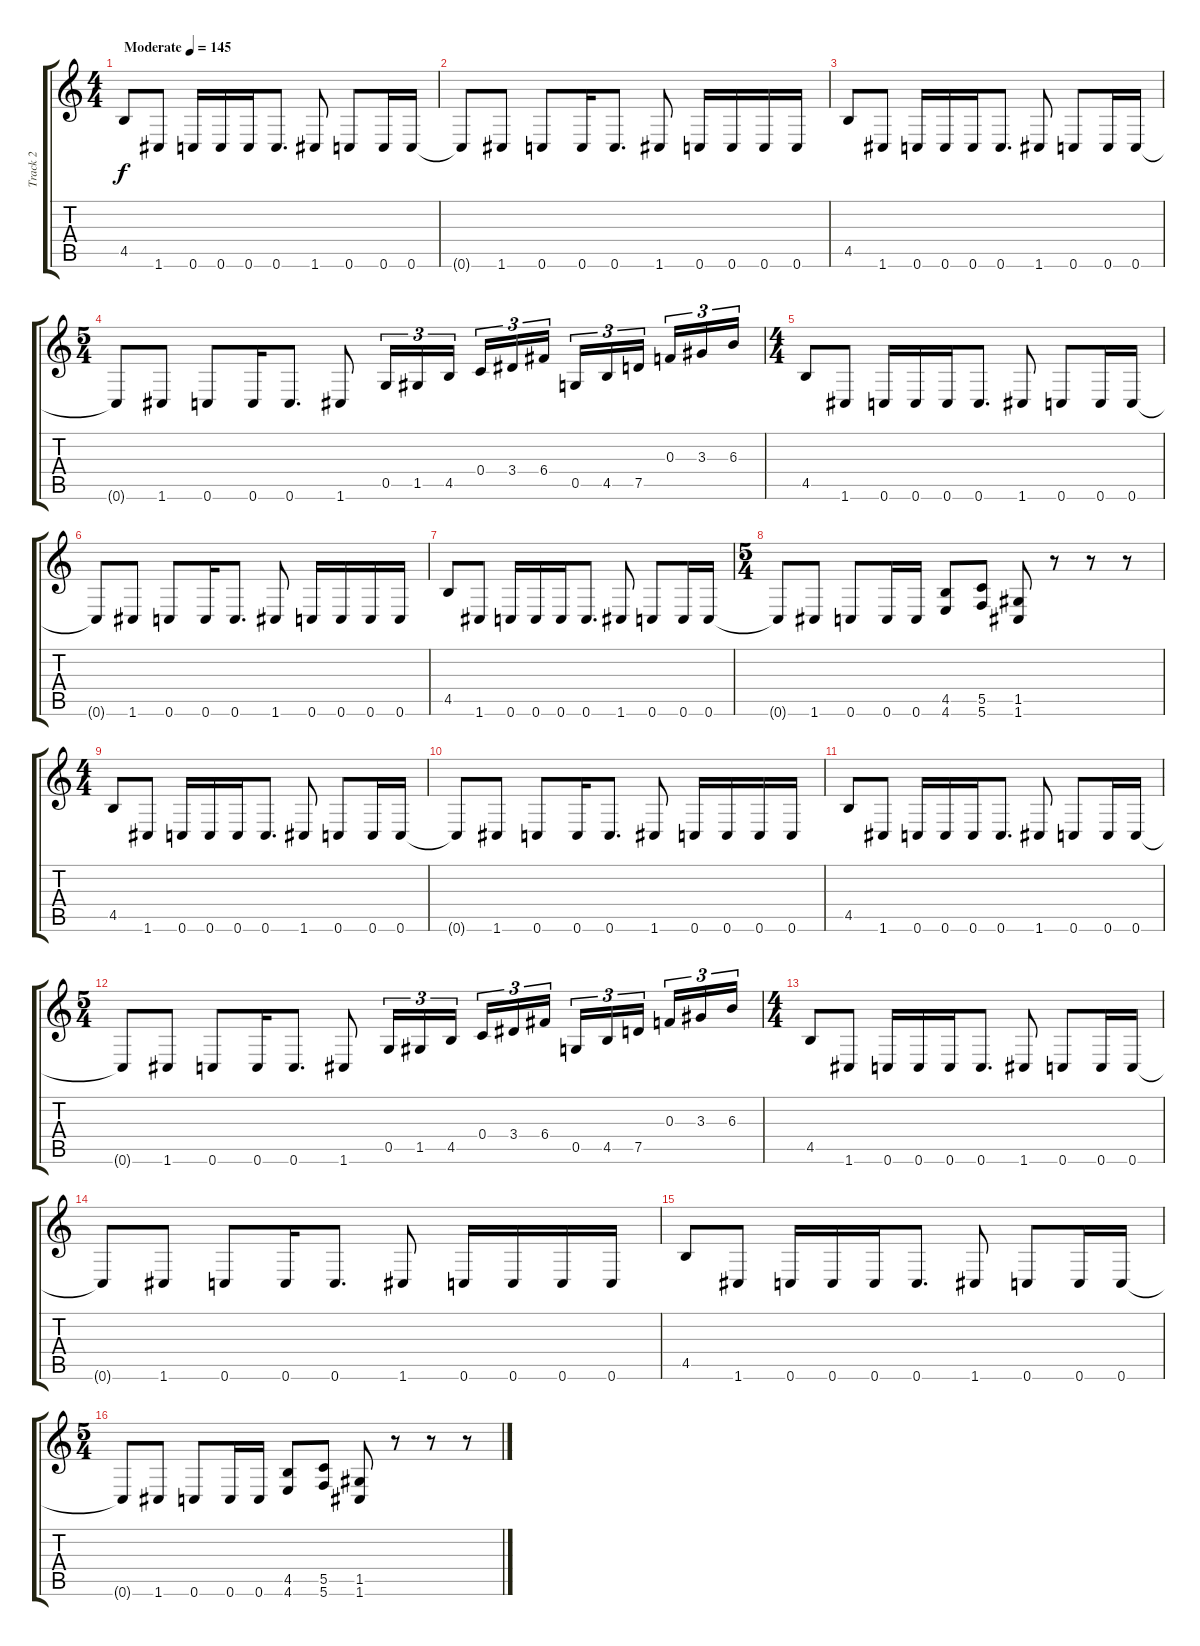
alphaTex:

\track ("Track 2" "Track 2") {instrument distortionguitar}
\staff {score tabs}
\tuning (D4 A3 F3 C3 G2 C2) {hide}
\ts (4 4)
\tempo (145 "Moderate")
\clef g2
\ks c
4.5.8{dy f instrument distortionguitar} 1.6.8 0.6.16 0.6.16 0.6.16 0.6.8{d} 1.6.8 0.6.8 0.6.16 0.6.16 |
0.6{t}.8 1.6.8 0.6.8 0.6.16 0.6.8{d} 1.6.8 0.6.16 0.6.16 0.6.16 0.6.16 |
4.5.8 1.6.8 0.6.16 0.6.16 0.6.16 0.6.8{d} 1.6.8 0.6.8 0.6.16 0.6.16 |
\ts (5 4)
0.6{t}.8 1.6.8 0.6.8 0.6.16 0.6.8{d} 1.6.8 0.5.16{tu (3 2)} 1.5.16{tu (3 2)} 4.5.16{tu (3 2) beam splitsecondary} 0.4.16{tu (3 2)} 3.4.16{tu (3 2)} 6.4.16{tu (3 2)} 0.5.16{tu (3 2)} 4.5.16{tu (3 2)} 7.5.16{tu (3 2) beam splitsecondary} 0.3.16{tu (3 2)} 3.3.16{tu (3 2)} 6.3.16{tu (3 2)} |
\ts (4 4)
4.5.8 1.6.8 0.6.16 0.6.16 0.6.16 0.6.8{d} 1.6.8 0.6.8 0.6.16 0.6.16 |
0.6{t}.8 1.6.8 0.6.8 0.6.16 0.6.8{d} 1.6.8 0.6.16 0.6.16 0.6.16 0.6.16 |
4.5.8 1.6.8 0.6.16 0.6.16 0.6.16 0.6.8{d} 1.6.8 0.6.8 0.6.16 0.6.16 |
\ts (5 4)
0.6{t}.8 1.6.8 0.6.8 0.6.16 0.6.16 (4.5 4.6).8 (5.5 5.6).8 (1.5 1.6).8 r.8 r.8 r.8 |
\ts (4 4)
4.5.8 1.6.8 0.6.16 0.6.16 0.6.16 0.6.8{d} 1.6.8 0.6.8 0.6.16 0.6.16 |
0.6{t}.8 1.6.8 0.6.8 0.6.16 0.6.8{d} 1.6.8 0.6.16 0.6.16 0.6.16 0.6.16 |
4.5.8 1.6.8 0.6.16 0.6.16 0.6.16 0.6.8{d} 1.6.8 0.6.8 0.6.16 0.6.16 |
\ts (5 4)
0.6{t}.8 1.6.8 0.6.8 0.6.16 0.6.8{d} 1.6.8 0.5.16{tu (3 2)} 1.5.16{tu (3 2)} 4.5.16{tu (3 2) beam splitsecondary} 0.4.16{tu (3 2)} 3.4.16{tu (3 2)} 6.4.16{tu (3 2)} 0.5.16{tu (3 2)} 4.5.16{tu (3 2)} 7.5.16{tu (3 2) beam splitsecondary} 0.3.16{tu (3 2)} 3.3.16{tu (3 2)} 6.3.16{tu (3 2)} |
\ts (4 4)
4.5.8 1.6.8 0.6.16 0.6.16 0.6.16 0.6.8{d} 1.6.8 0.6.8 0.6.16 0.6.16 |
0.6{t}.8 1.6.8 0.6.8 0.6.16 0.6.8{d} 1.6.8 0.6.16 0.6.16 0.6.16 0.6.16 |
4.5.8 1.6.8 0.6.16 0.6.16 0.6.16 0.6.8{d} 1.6.8 0.6.8 0.6.16 0.6.16 |
\ts (5 4)
0.6{t}.8 1.6.8 0.6.8 0.6.16 0.6.16 (4.5 4.6).8 (5.5 5.6).8 (1.5 1.6).8 r.8 r.8 r.8
